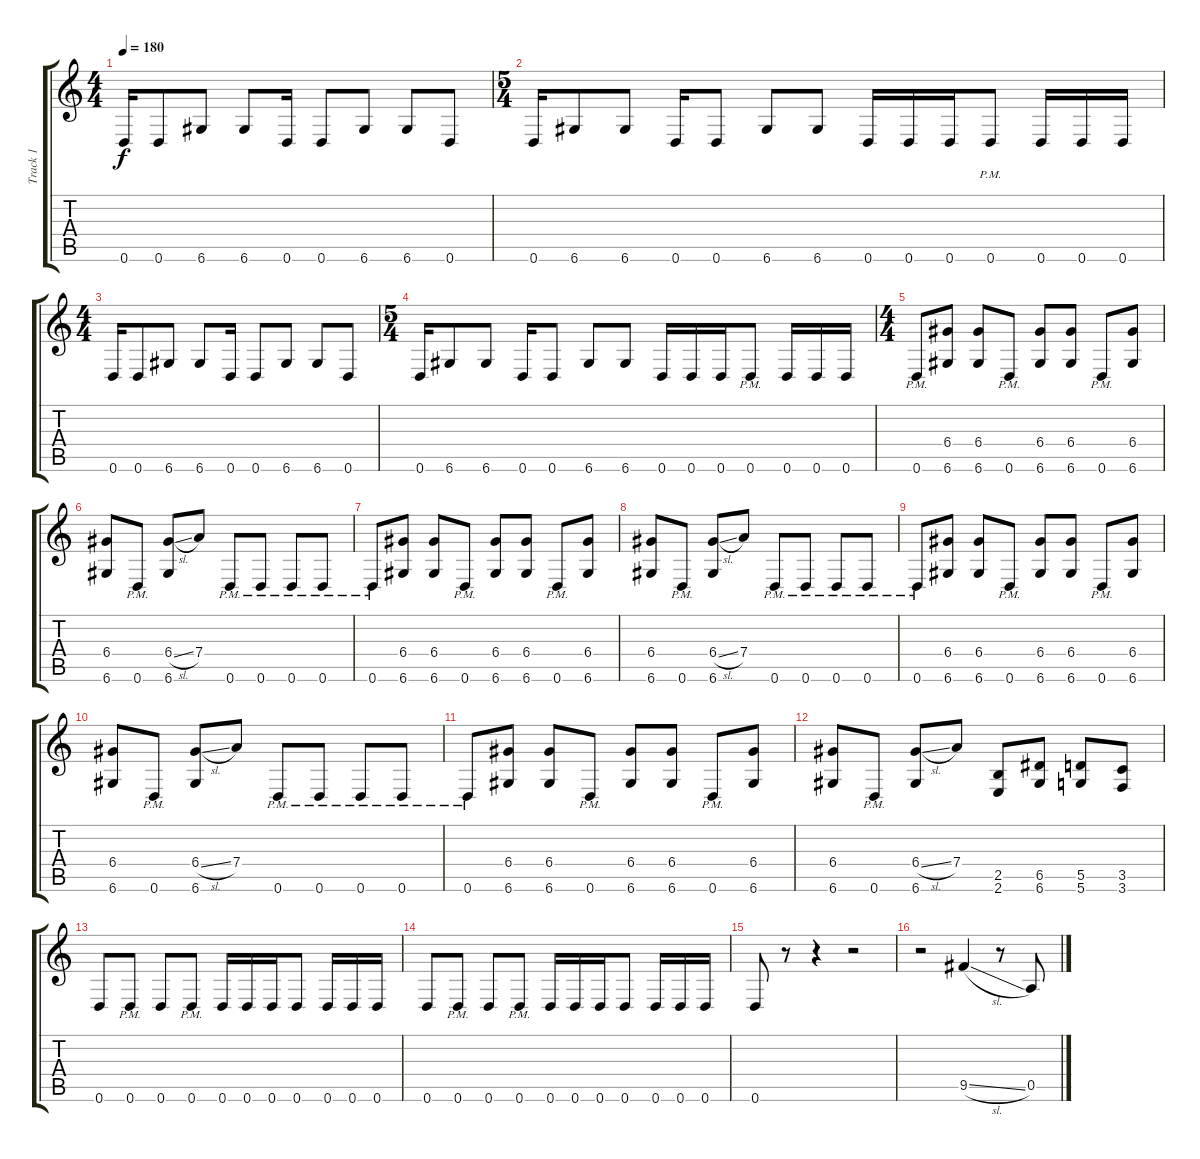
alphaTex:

\track ("Track 1" "Track 1") {instrument distortionguitar}
\staff {score tabs}
\tuning (E4 B3 G3 D3 A2 D2) {hide}
\ts (4 4)
\tempo 180
\clef g2
\ks c
0.6.16{dy f} 0.6.8 6.6.8 6.6.8 0.6.16 0.6.8 6.6.8 6.6.8 0.6.8 |
\ts (5 4)
0.6.16 6.6.8 6.6.8 0.6.16 0.6.8 6.6.8 6.6.8 0.6.16 0.6.16 0.6.16 0.6{pm}.8 0.6.16 0.6.16 0.6.16 |
\ts (4 4)
0.6.16 0.6.8 6.6.8 6.6.8 0.6.16 0.6.8 6.6.8 6.6.8 0.6.8 |
\ts (5 4)
0.6.16 6.6.8 6.6.8 0.6.16 0.6.8 6.6.8 6.6.8 0.6.16 0.6.16 0.6.16 0.6{pm}.8 0.6.16 0.6.16 0.6.16 |
\ts (4 4)
0.6{pm}.8 (6.4 6.6).8 (6.4 6.6).8 0.6{pm}.8 (6.4 6.6).8 (6.4 6.6).8 0.6{pm}.8 (6.4 6.6).8 |
(6.4 6.6).8 0.6{pm}.8 (6.4{sl} 6.6).8 7.4.8 0.6{pm}.8 0.6{pm}.8 0.6{pm}.8 0.6{pm}.8 |
0.6{pm}.8 (6.4 6.6).8 (6.4 6.6).8 0.6{pm}.8 (6.4 6.6).8 (6.4 6.6).8 0.6{pm}.8 (6.4 6.6).8 |
(6.4 6.6).8 0.6{pm}.8 (6.4{sl} 6.6).8 7.4.8 0.6{pm}.8 0.6{pm}.8 0.6{pm}.8 0.6{pm}.8 |
0.6{pm}.8 (6.4 6.6).8 (6.4 6.6).8 0.6{pm}.8 (6.4 6.6).8 (6.4 6.6).8 0.6{pm}.8 (6.4 6.6).8 |
(6.4 6.6).8 0.6{pm}.8 (6.4{sl} 6.6).8 7.4.8 0.6{pm}.8 0.6{pm}.8 0.6{pm}.8 0.6{pm}.8 |
0.6{pm}.8 (6.4 6.6).8 (6.4 6.6).8 0.6{pm}.8 (6.4 6.6).8 (6.4 6.6).8 0.6{pm}.8 (6.4 6.6).8 |
(6.4 6.6).8 0.6{pm}.8 (6.4{sl} 6.6).8 7.4.8 (2.5 2.6).8 (6.5 6.6).8 (5.5 5.6).8 (3.5 3.6).8 |
0.6.8 0.6{pm}.8 0.6.8 0.6{pm}.8 0.6.16 0.6.16 0.6.16 0.6.8 0.6.16 0.6.16 0.6.16 |
0.6.8 0.6{pm}.8 0.6.8 0.6{pm}.8 0.6.16 0.6.16 0.6.16 0.6.8 0.6.16 0.6.16 0.6.16 |
0.6.8 r.8 r.4 r.2 |
r.2 9.5{sl}.4 r.8 0.5.8
